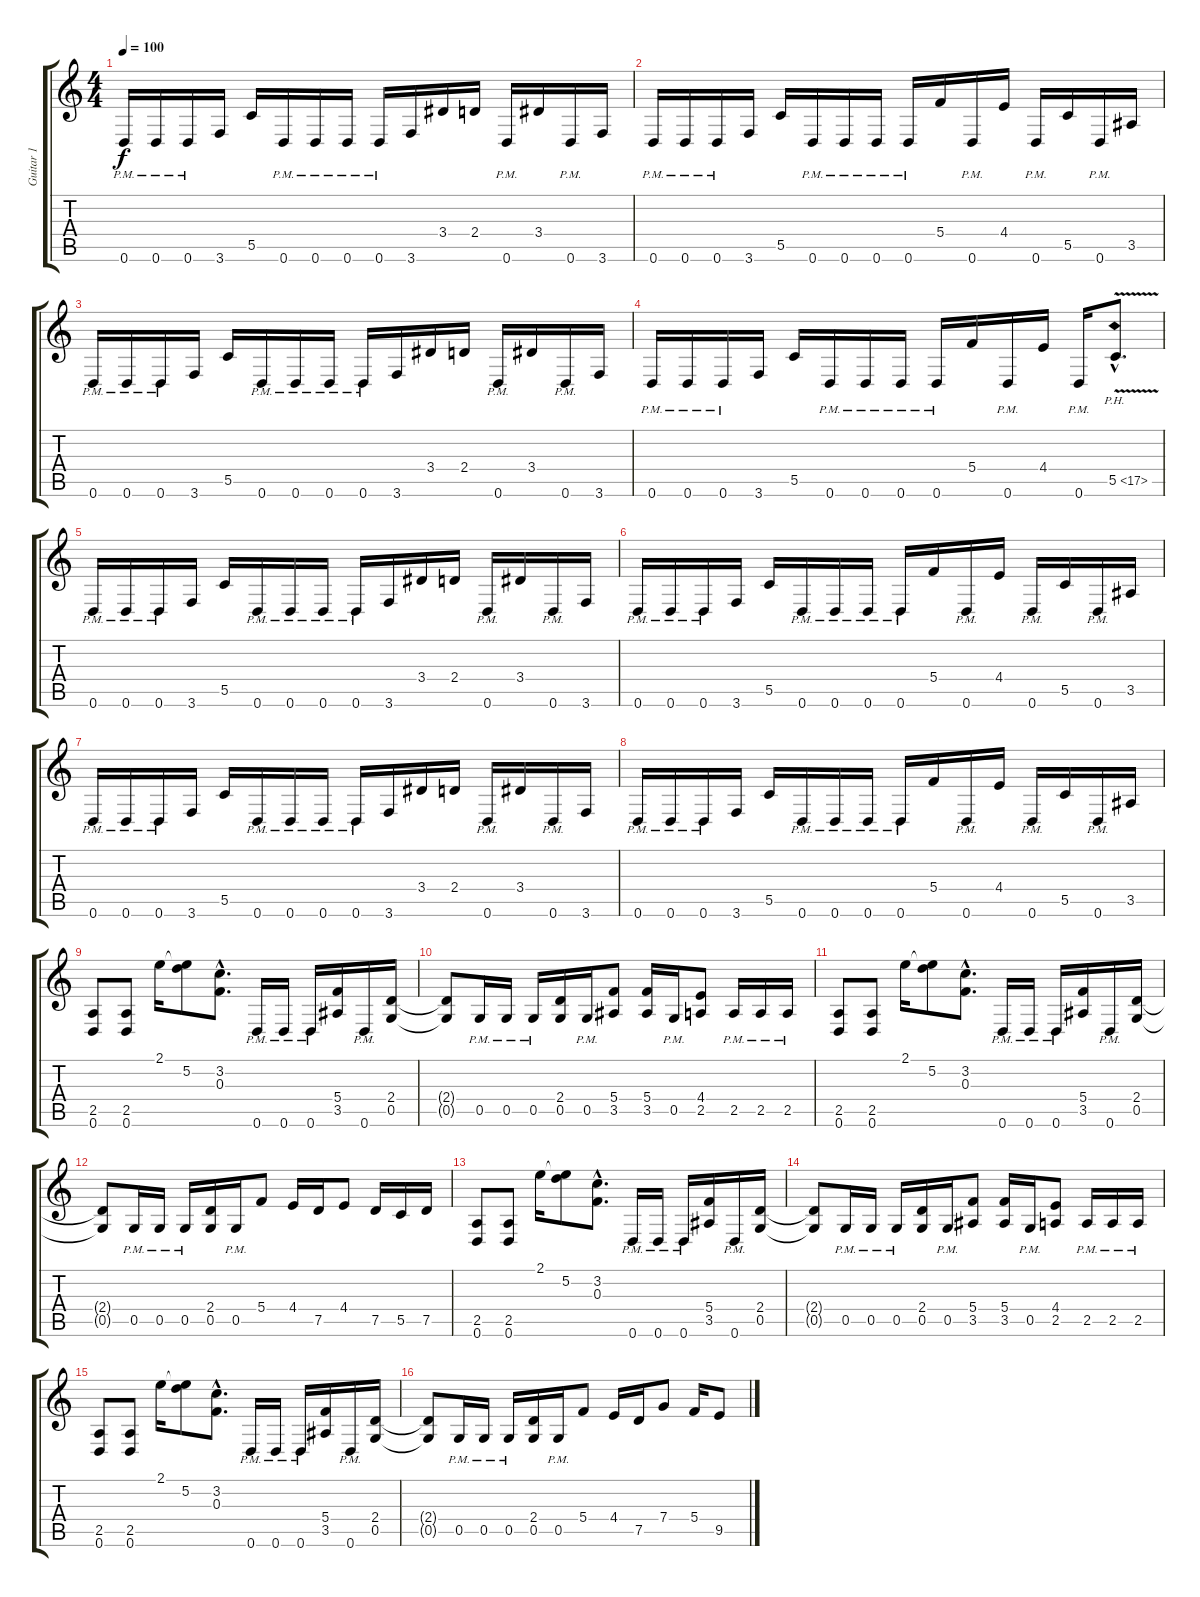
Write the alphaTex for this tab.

\track ("Guitar 1" "Guitar 1") {instrument distortionguitar}
\staff {score tabs}
\tuning (D4 A3 F3 C3 G2 D2) {hide}
\ts (4 4)
\tempo 100
\clef g2
\ks c
0.6{pm}.16{dy f} 0.6{pm}.16 0.6{pm}.16 3.6.16 5.5.16 0.6{pm}.16 0.6{pm}.16 0.6{pm}.16 0.6{pm}.16 3.6.16 3.4.16 2.4.16 0.6{pm}.16 3.4.16 0.6{pm}.16 3.6.16 |
0.6{pm}.16 0.6{pm}.16 0.6{pm}.16 3.6.16 5.5.16 0.6{pm}.16 0.6{pm}.16 0.6{pm}.16 0.6{pm}.16 5.4.16 0.6{pm}.16 4.4.16 0.6{pm}.16 5.5.16 0.6{pm}.16 3.5.16 |
0.6{pm}.16 0.6{pm}.16 0.6{pm}.16 3.6.16 5.5.16 0.6{pm}.16 0.6{pm}.16 0.6{pm}.16 0.6{pm}.16 3.6.16 3.4.16 2.4.16 0.6{pm}.16 3.4.16 0.6{pm}.16 3.6.16 |
0.6{pm}.16 0.6{pm}.16 0.6{pm}.16 3.6.16 5.5.16 0.6{pm}.16 0.6{pm}.16 0.6{pm}.16 0.6{pm}.16 5.4.16 0.6{pm}.16 4.4.16 0.6{pm}.16 5.5{ph 12 v hac}.8{d instrument guitarharmonics} |
0.6{pm}.16{instrument distortionguitar} 0.6{pm}.16 0.6{pm}.16 3.6.16 5.5.16 0.6{pm}.16 0.6{pm}.16 0.6{pm}.16 0.6{pm}.16 3.6.16 3.4.16 2.4.16 0.6{pm}.16 3.4.16 0.6{pm}.16 3.6.16 |
0.6{pm}.16 0.6{pm}.16 0.6{pm}.16 3.6.16 5.5.16 0.6{pm}.16 0.6{pm}.16 0.6{pm}.16 0.6{pm}.16 5.4.16 0.6{pm}.16 4.4.16 0.6{pm}.16 5.5.16 0.6{pm}.16 3.5.16 |
0.6{pm}.16 0.6{pm}.16 0.6{pm}.16 3.6.16 5.5.16 0.6{pm}.16 0.6{pm}.16 0.6{pm}.16 0.6{pm}.16 3.6.16 3.4.16 2.4.16 0.6{pm}.16 3.4.16 0.6{pm}.16 3.6.16 |
0.6{pm}.16 0.6{pm}.16 0.6{pm}.16 3.6.16 5.5.16 0.6{pm}.16 0.6{pm}.16 0.6{pm}.16 0.6{pm}.16 5.4.16 0.6{pm}.16 4.4.16 0.6{pm}.16 5.5.16 0.6{pm}.16 3.5.16 |
(2.5 0.6).8 (2.5 0.6).8 2.1.16 (2.1{t} 5.2).8 (3.2{hac} 0.3{hac}).8{d} 0.6{pm}.16 0.6{pm}.16 0.6{pm}.16 (5.4 3.5).16 0.6{pm}.16 (2.4 0.5).16 |
(2.4{t} 0.5{t}).8 0.5{pm}.16 0.5{pm}.16 0.5{pm}.16 (2.4 0.5).16 0.5{pm}.16 (5.4 3.5).8 (5.4 3.5).16 0.5{pm}.16 (4.4 2.5).8 2.5{pm}.16 2.5{pm}.16 2.5{pm}.16 |
(2.5 0.6).8 (2.5 0.6).8 2.1.16 (2.1{t} 5.2).8 (3.2{hac} 0.3{hac}).8{d} 0.6{pm}.16 0.6{pm}.16 0.6{pm}.16 (5.4 3.5).16 0.6{pm}.16 (2.4 0.5).16 |
(2.4{t} 0.5{t}).8 0.5{pm}.16 0.5{pm}.16 0.5{pm}.16 (2.4 0.5).16 0.5{pm}.16 5.4.8 4.4.16 7.5.16 4.4.8 7.5.16 5.5.16 7.5.16 |
(2.5 0.6).8 (2.5 0.6).8 2.1.16 (2.1{t} 5.2).8 (3.2{hac} 0.3{hac}).8{d} 0.6{pm}.16 0.6{pm}.16 0.6{pm}.16 (5.4 3.5).16 0.6{pm}.16 (2.4 0.5).16 |
(2.4{t} 0.5{t}).8 0.5{pm}.16 0.5{pm}.16 0.5{pm}.16 (2.4 0.5).16 0.5{pm}.16 (5.4 3.5).8 (5.4 3.5).16 0.5{pm}.16 (4.4 2.5).8 2.5{pm}.16 2.5{pm}.16 2.5{pm}.16 |
(2.5 0.6).8 (2.5 0.6).8 2.1.16 (2.1{t} 5.2).8 (3.2{hac} 0.3{hac}).8{d} 0.6{pm}.16 0.6{pm}.16 0.6{pm}.16 (5.4 3.5).16 0.6{pm}.16 (2.4 0.5).16 |
(2.4{t} 0.5{t}).8 0.5{pm}.16 0.5{pm}.16 0.5{pm}.16 (2.4 0.5).16 0.5{pm}.16 5.4.8 4.4.16 7.5.16 7.4.8 5.4.16 9.5.8
